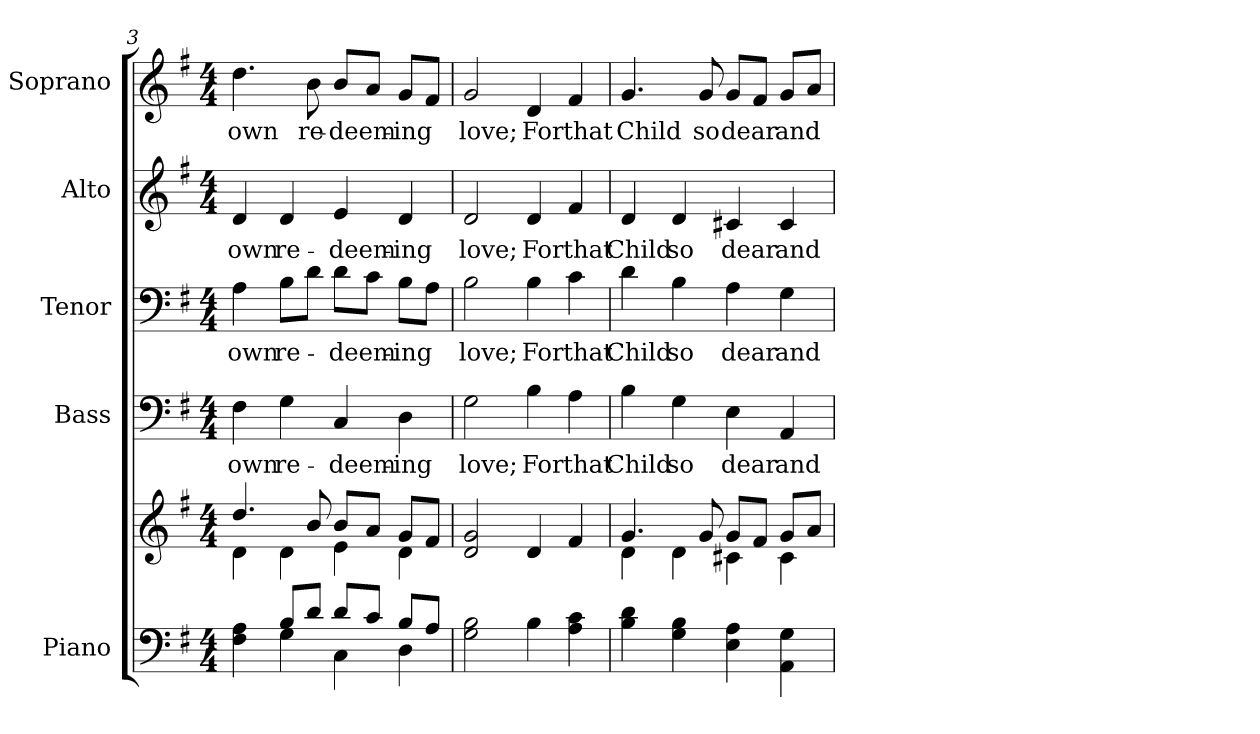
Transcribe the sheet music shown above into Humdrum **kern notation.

**kern	**kern	**kern	**text	**kern	**text	**kern	**text	**kern	**text
*part5	*part5	*part4	*part4	*part3	*part3	*part2	*part2	*part1	*part1
*staff6	*staff5	*staff4	*staff4	*staff3	*staff3	*staff2	*staff2	*staff1	*staff1
*I"Piano	*	*I"Bass	*	*I"Tenor	*	*I"Alto	*	*I"Soprano	*
*I'Pno.	*	*I'B.	*	*I'T.	*	*I'A.	*	*I'S.	*
*clefF4	*clefG2	*clefF4	*	*clefF4	*	*clefG2	*	*clefG2	*
*k[f#]	*k[f#]	*k[f#]	*	*k[f#]	*	*k[f#]	*	*k[f#]	*
*G:	*G:	*G:	*	*G:	*	*G:	*	*G:	*
*M4/4	*M4/4	*M4/4	*	*M4/4	*	*M4/4	*	*M4/4	*
=3	=3	=3	=3	=3	=3	=3	=3	=3	=3
*^	*^	*	*	*	*	*	*	*	*
!	!	!	!	!	!LO:LY:b:color=#000000	!	!	!	!	!	!
!	!	!	!	!	!	!	!LO:LY:b:color=#000000	!	!	!	!
!	!	!	!	!	!	!	!	!	!LO:LY:b:color=#000000	!	!
!	!	!	!	!	!	!	!	!	!	!	!LO:LY:b:color=#000000
4F#i\ 4Ai	4ryy	4.ddi/	4di\	4F#i\	own	4Ai\	own	4di/	own	4.ddi\	own
!	!	!	!	!	!LO:LY:b:color=#000000	!	!	!	!	!	!
!	!	!	!	!	!	!	!LO:LY:b:color=#000000	!	!	!	!
!	!	!	!	!	!	!	!	!	!LO:LY:b:color=#000000	!	!
8Bi/L	4Gi\	.	4di\	4Gi\	re-	8Bi\L	re-	4di/	re-	.	.
!	!	!	!	!	!	!	!	!	!	!	!LO:LY:b:color=#000000
8di/J	.	8bi/	.	.	.	8di\J	.	.	.	8bi\	re-
!	!	!	!	!	!LO:LY:b:color=#000000	!	!	!	!	!	!
!	!	!	!	!	!	!	!LO:LY:b:color=#000000	!	!	!	!
!	!	!	!	!	!	!	!	!	!LO:LY:b:color=#000000	!	!
!	!	!	!	!	!	!	!	!	!	!	!LO:LY:b:color=#000000
8di/L	4Ci\	8bi/L	4ei\	4Ci/	-deem-	8di\L	-deem-	4ei/	-deem-	8bi/L	-deem-
8ci/J	.	8ai/J	.	.	.	8ci\J	.	.	.	8ai/J	.
!	!	!	!	!	!LO:LY:b:color=#000000	!	!	!	!	!	!
!	!	!	!	!	!	!	!LO:LY:b:color=#000000	!	!	!	!
!	!	!	!	!	!	!	!	!	!LO:LY:b:color=#000000	!	!
!	!	!	!	!	!	!	!	!	!	!	!LO:LY:b:color=#000000
8Bi/L	4Di\	8gi/L	4di\	4Di\	-ing	8Bi\L	-ing	4di/	-ing	8gi/L	-ing
8Ai/J	.	8f#i/J	.	.	.	8Ai\J	.	.	.	8f#i/J	.
*v	*v	*	*	*	*	*	*	*	*	*	*
*	*v	*v	*	*	*	*	*	*	*	*
!!LO:PB:g=z
=4	=4	=4	=4	=4	=4	=4	=4	=4	=4
!	!	!	!LO:LY:b:color=#000000	!	!	!	!	!	!
!	!	!	!	!	!LO:LY:b:color=#000000	!	!	!	!
!	!	!	!	!	!	!	!LO:LY:b:color=#000000	!	!
!	!	!	!	!	!	!	!	!	!LO:LY:b:color=#000000
2Gi\ 2Bi	2di/ 2gi	2Gi\	love;	2Bi\	love;	2di/	love;	2gi/	love;
!	!	!	!LO:LY:b:color=#000000	!	!	!	!	!	!
!	!	!	!	!	!LO:LY:b:color=#000000	!	!	!	!
!	!	!	!	!	!	!	!LO:LY:b:color=#000000	!	!
!	!	!	!	!	!	!	!	!	!LO:LY:b:color=#000000
4Bi\	4di/	4Bi\	For	4Bi\	For	4di/	For	4di/	For
!	!	!	!LO:LY:b:color=#000000	!	!	!	!	!	!
!	!	!	!	!	!LO:LY:b:color=#000000	!	!	!	!
!	!	!	!	!	!	!	!LO:LY:b:color=#000000	!	!
!	!	!	!	!	!	!	!	!	!LO:LY:b:color=#000000
4Ai\ 4ci	4f#i/	4Ai\	that	4ci\	that	4f#i/	that	4f#i/	that
=5	=5	=5	=5	=5	=5	=5	=5	=5	=5
*	*^	*	*	*	*	*	*	*	*
!	!	!	!	!LO:LY:b:color=#000000	!	!	!	!	!	!
!	!	!	!	!	!	!LO:LY:b:color=#000000	!	!	!	!
!	!	!	!	!	!	!	!	!LO:LY:b:color=#000000	!	!
!	!	!	!	!	!	!	!	!	!	!LO:LY:b:color=#000000
4Bi\ 4di	4.gi/	4di\	4Bi\	Child	4di\	Child	4di/	Child	4.gi/	Child
!	!	!	!	!LO:LY:b:color=#000000	!	!	!	!	!	!
!	!	!	!	!	!	!LO:LY:b:color=#000000	!	!	!	!
!	!	!	!	!	!	!	!	!LO:LY:b:color=#000000	!	!
4Gi\ 4Bi	.	4di\	4Gi\	so	4Bi\	so	4di/	so	.	.
!	!	!	!	!	!	!	!	!	!	!LO:LY:b:color=#000000
.	8gi/	.	.	.	.	.	.	.	8gi/	so
!	!	!	!	!LO:LY:b:color=#000000	!	!	!	!	!	!
!	!	!	!	!	!	!LO:LY:b:color=#000000	!	!	!	!
!	!	!	!	!	!	!	!	!LO:LY:b:color=#000000	!	!
!	!	!	!	!	!	!	!	!	!	!LO:LY:b:color=#000000
4Ei\ 4Ai	8gi/L	4c#Xi\	4Ei\	dear	4Ai\	dear	4c#Xi/	dear	8gi/L	dear
.	8f#i/J	.	.	.	.	.	.	.	8f#i/J	.
!	!	!	!	!LO:LY:b:color=#000000	!	!	!	!	!	!
!	!	!	!	!	!	!LO:LY:b:color=#000000	!	!	!	!
!	!	!	!	!	!	!	!	!LO:LY:b:color=#000000	!	!
!	!	!	!	!	!	!	!	!	!	!LO:LY:b:color=#000000
4AAi\ 4Gi	8gi/L	4c#i\	4AAi/	and	4Gi\	and	4c#i/	and	8gi/L	and
.	8ai/J	.	.	.	.	.	.	.	8ai/J	.
*	*v	*v	*	*	*	*	*	*	*	*
=	=	=	=	=	=	=	=	=	=
*-	*-	*-	*-	*-	*-	*-	*-	*-	*-
